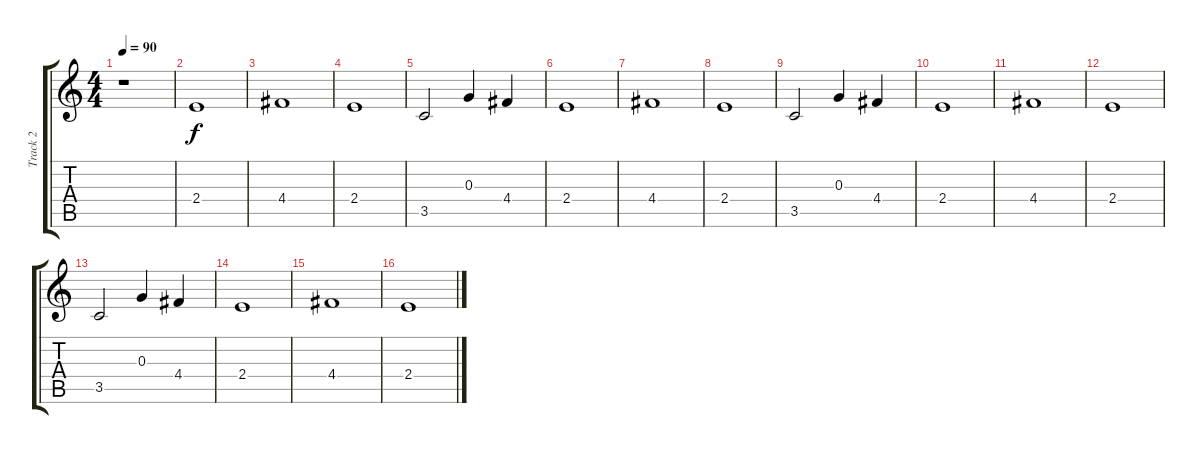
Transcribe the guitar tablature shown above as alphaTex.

\track ("Track 2" "Track 2") {instrument electricguitarjazz}
\staff {score tabs}
\tuning (E4 B3 G3 D3 A2 E2) {hide}
\ts (4 4)
\tempo 90
\clef g2
\ks c
r.1{dy f} |
2.4.1 |
4.4.1 |
2.4.1 |
3.5.2 0.3.4 4.4.4 |
2.4.1 |
4.4.1 |
2.4.1 |
3.5.2 0.3.4 4.4.4 |
2.4.1 |
4.4.1 |
2.4.1 |
3.5.2 0.3.4 4.4.4 |
2.4.1 |
4.4.1 |
2.4.1
